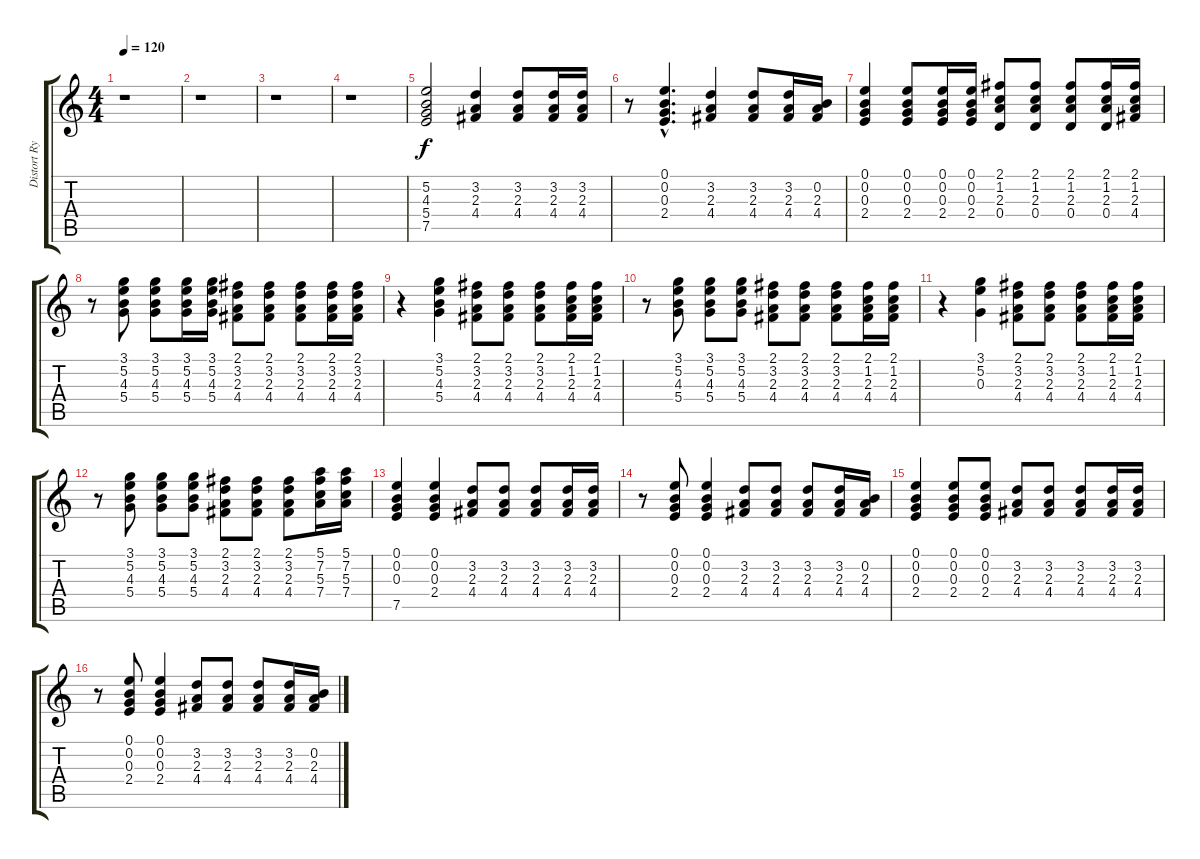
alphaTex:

\track ("Distort Rythm" "Distort Ry") {instrument distortionguitar}
\staff {score tabs}
\tuning (E4 B3 G3 D3 A2 E2) {hide}
\ts (4 4)
\tempo 120
\clef g2
\ks c
r.1{dy f} |
r.1 |
r.1 |
r.1 |
(5.2 4.3 5.4 7.5).2 (3.2 2.3 4.4).4 (3.2 2.3 4.4).8 (3.2 2.3 4.4).16 (3.2 2.3 4.4).16 |
r.8 (0.1{hac} 0.2{hac} 0.3{hac} 2.4{hac}).4{d} (3.2 2.3 4.4).4 (3.2 2.3 4.4).8 (3.2 2.3 4.4).16 (0.2 2.3 4.4).16 |
(0.1 0.2 0.3 2.4).4 (0.1 0.2 0.3 2.4).8 (0.1 0.2 0.3 2.4).16 (0.1 0.2 0.3 2.4).16 (2.1 1.2 2.3 0.4).8 (2.1 1.2 2.3 0.4).8 (2.1 1.2 2.3 0.4).8 (2.1 1.2 2.3 0.4).16 (2.1 1.2 2.3 4.4).16 |
r.8 (3.1 5.2 4.3 5.4).8 (3.1 5.2 4.3 5.4).8 (3.1 5.2 4.3 5.4).16 (3.1 5.2 4.3 5.4).16 (2.1 3.2 2.3 4.4).8 (2.1 3.2 2.3 4.4).8 (2.1 3.2 2.3 4.4).8 (2.1 3.2 2.3 4.4).16 (2.1 3.2 2.3 4.4).16 |
r.4 (3.1 5.2 4.3 5.4).4 (2.1 3.2 2.3 4.4).8 (2.1 3.2 2.3 4.4).8 (2.1 3.2 2.3 4.4).8 (2.1 1.2 2.3 4.4).16 (2.1 1.2 2.3 4.4).16 |
r.8 (3.1 5.2 4.3 5.4).8 (3.1 5.2 4.3 5.4).8 (3.1 5.2 4.3 5.4).8 (2.1 3.2 2.3 4.4).8 (2.1 3.2 2.3 4.4).8 (2.1 3.2 2.3 4.4).8 (2.1 1.2 2.3 4.4).16 (2.1 1.2 2.3 4.4).16 |
r.4 (3.1 5.2 0.3).4 (2.1 3.2 2.3 4.4).8 (2.1 3.2 2.3 4.4).8 (2.1 3.2 2.3 4.4).8 (2.1 1.2 2.3 4.4).16 (2.1 1.2 2.3 4.4).16 |
r.8 (3.1 5.2 4.3 5.4).8 (3.1 5.2 4.3 5.4).8 (3.1 5.2 4.3 5.4).8 (2.1 3.2 2.3 4.4).8 (2.1 3.2 2.3 4.4).8 (2.1 3.2 2.3 4.4).8 (5.1 7.2 5.3 7.4).16 (5.1 7.2 5.3 7.4).16 |
(0.1 0.2 0.3 7.5).4 (0.1 0.2 0.3 2.4).4 (3.2 2.3 4.4).8 (3.2 2.3 4.4).8 (3.2 2.3 4.4).8 (3.2 2.3 4.4).16 (3.2 2.3 4.4).16 |
r.8 (0.1 0.2 0.3 2.4).8 (0.1 0.2 0.3 2.4).4 (3.2 2.3 4.4).8 (3.2 2.3 4.4).8 (3.2 2.3 4.4).8 (3.2 2.3 4.4).16 (0.2 2.3 4.4).16 |
(0.1 0.2 0.3 2.4).4 (0.1 0.2 0.3 2.4).8 (0.1 0.2 0.3 2.4).8 (3.2 2.3 4.4).8 (3.2 2.3 4.4).8 (3.2 2.3 4.4).8 (3.2 2.3 4.4).16 (3.2 2.3 4.4).16 |
r.8 (0.1 0.2 0.3 2.4).8 (0.1 0.2 0.3 2.4).4 (3.2 2.3 4.4).8 (3.2 2.3 4.4).8 (3.2 2.3 4.4).8 (3.2 2.3 4.4).16 (0.2 2.3 4.4).16
